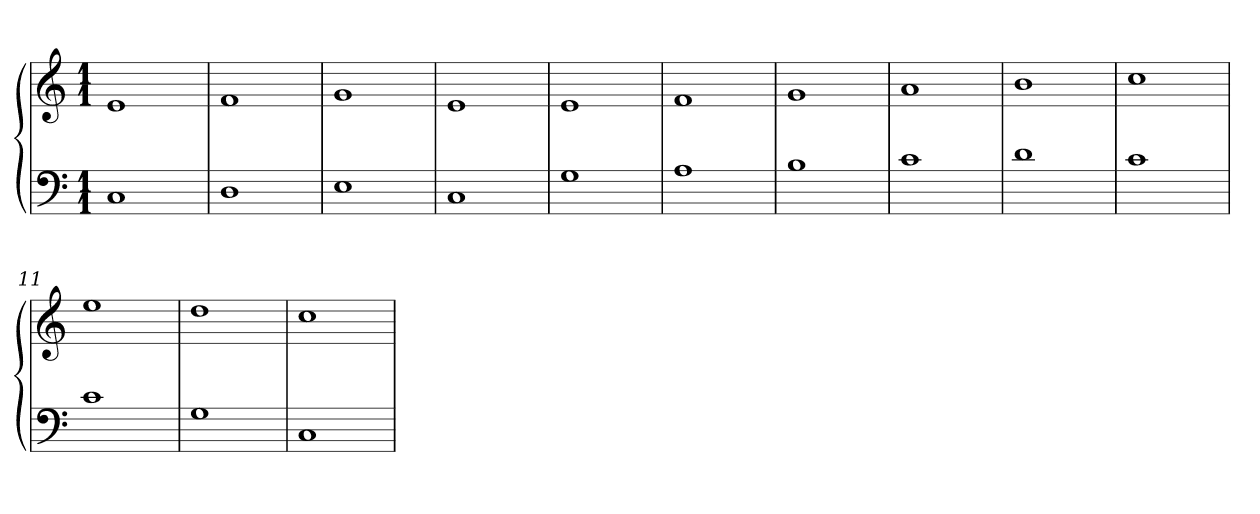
**kern	**kern
*part2	*part1
*staff2	*staff1
*clefF4	*clefG2
*k[]	*k[]
*C:	*C:
*M1/1	*M1/1
=1	=1
1C	1e
=2	=2
1D	1f
=3	=3
1E	1g
=4	=4
1C	1e
=5	=5
1G	1e
=6	=6
1A	1f
=7	=7
1B	1g
=8	=8
1c	1a
=9	=9
1d	1b
=10	=10
1c	1cc
=11	=11
1c	1ee
=12	=12
1G	1dd
=13	=13
1C	1cc
=	=
*-	*-
